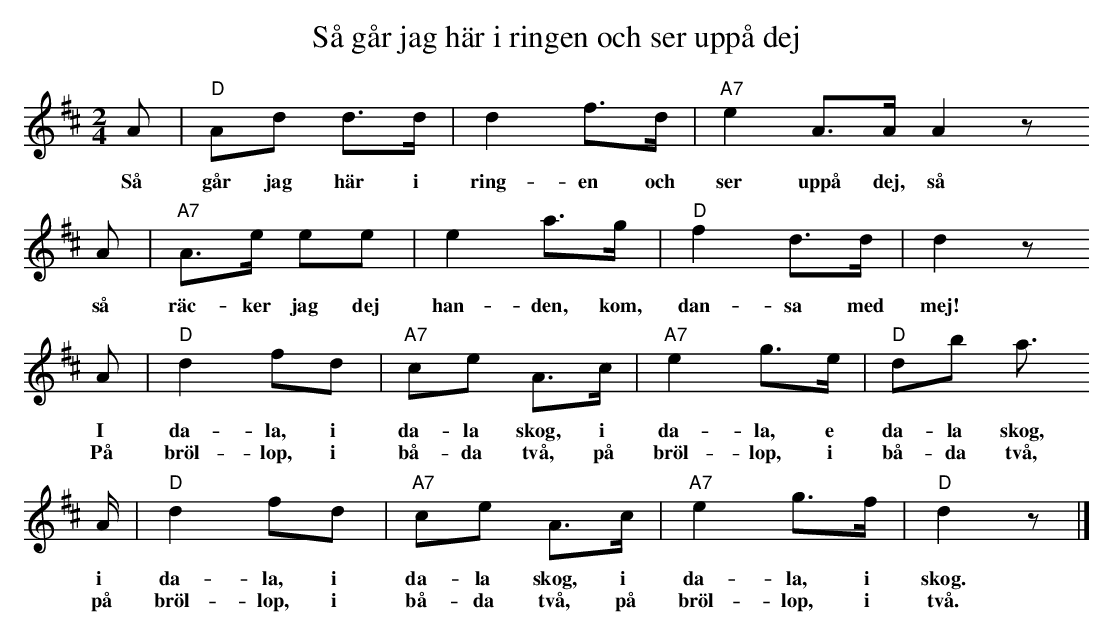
X:1
T: S\aa g\aar jag h\"ar i ringen och ser upp\aa dej
M: 2/4
L: 1/8
K: D
A | "D"Ad d>d | d2 f>d | "A7"e2 A>A A2 z
w: S\aa g\aar jag h\"ar i ring-en och ser upp\aa dej, s\aa
A | "A7"A>e ee | e2 a>g | "D"f2 d>d | d2 z
w: s\aa r\"ac-ker jag dej han-den, kom, dan-sa med mej!
A | "D"d2 fd | "A7"ce A>c | "A7"e2 g>e | "D"db a>
w: I da-la, i da-la skog, i da-la, e da-la skog,
w: P\aa br\"ol-lop, i b\aa-da tv\aa, p\aa br\"ol-lop, i b\aa-da tv\aa,
A | "D"d2 fd | "A7"ce A>c | "A7"e2 g>f | "D"d2 z |]
w: i da-la, i da-la skog, i da-la, i skog.
w: p\aa br\"ol-lop, i b\aa-da tv\aa, p\aa br\"ol-lop, i tv\aa.
